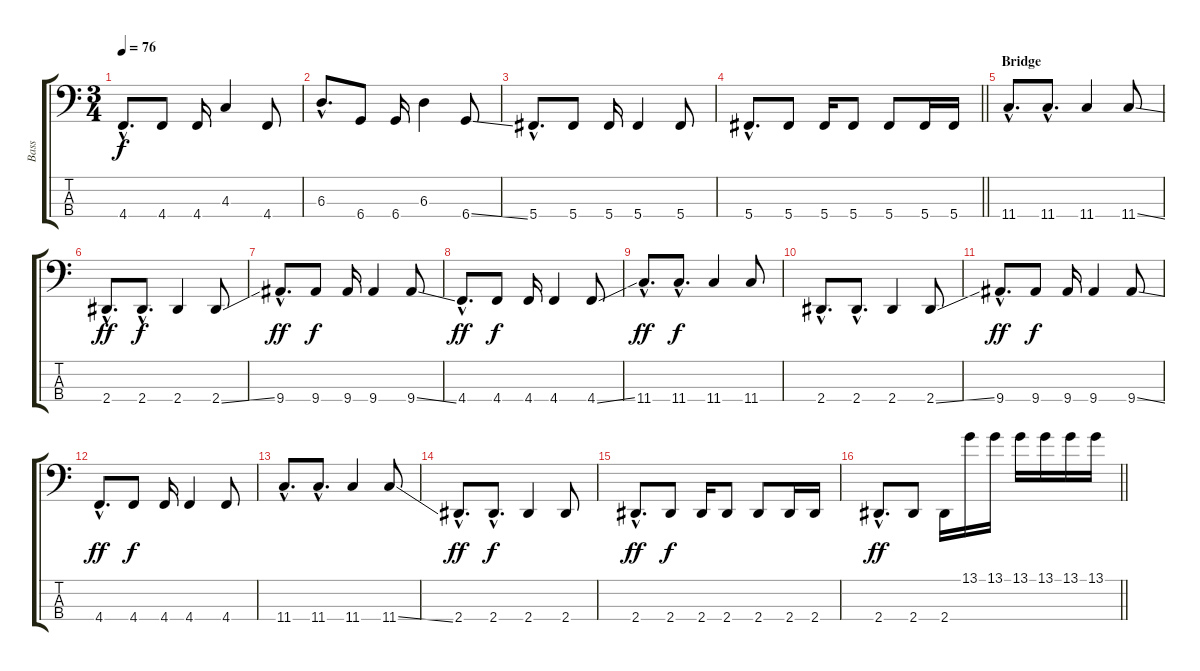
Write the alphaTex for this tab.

\track ("Bass" "Bass") {instrument electricbassfinger}
\staff {score tabs}
\tuning (Gb2 Db2 Ab1 Db1) {hide}
\ts (3 4)
\tempo 76
\clef f4
\ks c
4.4{hac}.8{d dy f} 4.4.8 4.4.16 4.3.4 4.4.8 |
6.3{hac}.8{d} 6.4.8 6.4.16 6.3.4 6.4{ss}.8 |
5.4{hac}.8{d} 5.4.8 5.4.16 5.4.4 5.4.8 |
\barLineRight lightlight
5.4{hac}.8{d} 5.4.8 5.4.16 5.4.8 5.4.8 5.4.16 5.4.16 |
\section ("" "Bridge")
11.4{hac}.8{d} 11.4{hac}.8{d} 11.4.4 11.4{ss}.8 |
2.4{hac}.8{d dy ff} 2.4{hac}.8{d dy f} 2.4.4 2.4{ss}.8 |
9.4{hac}.8{d dy ff} 9.4.8{dy f} 9.4.16 9.4.4 9.4{ss}.8 |
4.4{hac}.8{d dy ff} 4.4.8{dy f} 4.4.16 4.4.4 4.4{ss}.8 |
11.4{hac}.8{d dy ff} 11.4{hac}.8{d dy f} 11.4.4 11.4.8 |
2.4{hac}.8{d} 2.4{hac}.8{d} 2.4.4 2.4{ss}.8 |
9.4{hac}.8{d dy ff} 9.4.8{dy f} 9.4.16 9.4.4 9.4{ss}.8 |
4.4{hac}.8{d dy ff} 4.4.8{dy f} 4.4.16 4.4.4 4.4.8 |
11.4{hac}.8{d} 11.4{hac}.8{d} 11.4.4 11.4{ss}.8 |
2.4{hac}.8{d dy ff} 2.4{hac}.8{d dy f} 2.4.4 2.4.8 |
2.4{hac}.8{d dy ff} 2.4.8{dy f} 2.4.16 2.4.8 2.4.8 2.4.16 2.4.16 |
\barLineRight lightlight
2.4{hac}.8{d dy ff} 2.4.8 2.4.16 13.1.16 13.1.16 13.1.16 13.1.16 13.1.16 13.1.16
